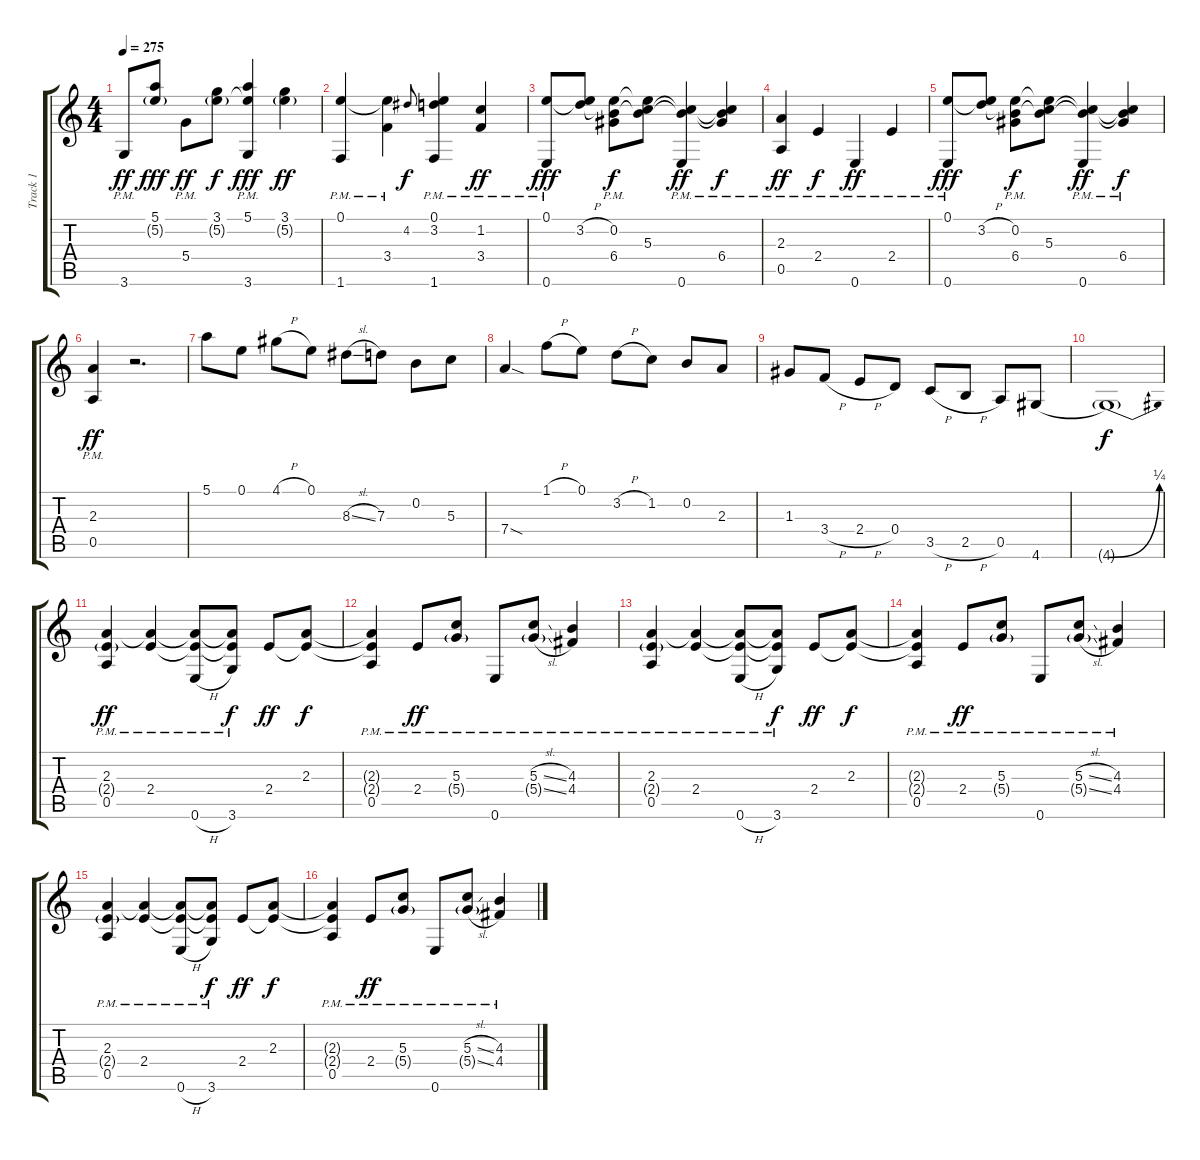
\track ("Track 1" "Track 1") {instrument acousticguitarsteel}
\staff {score tabs}
\tuning (E4 B3 G3 D3 A2 E2) {hide}
\ts (4 4)
\tempo 275
\clef g2
\ks c
3.6{pm}.8{dy ff} (5.1 5.2{g}).8{dy fff} 5.4{pm}.8{dy ff} (3.1 5.2{g}).8{dy f} (5.1 5.2{t} 3.6{pm}).4{dy fff} (3.1 5.2{g}).4{dy ff} |
(0.1 1.6{pm}).4 (0.1{t} 3.4{pm}).4 4.2.8{gr onbeat dy f} (0.1 3.2 1.6{pm}).4 (1.2 3.4{pm}).4{dy ff} |
(0.1 0.6{pm}).8{dy fff} (0.1{t} 3.2{h}).8 (0.1{t} 0.2 6.4{pm}).8{dy f} (0.1{t} 0.2{t} 5.3).8 (0.2{t} 5.3{t} 0.6{pm}).4{dy ff} (0.2{t} 5.3{t} 6.4{pm}).4{dy f} |
(2.3 0.5{pm}).4{dy ff} 2.4{pm}.4{dy f} 0.6{pm}.4{dy ff} 2.4{pm}.4 |
(0.1 0.6{pm}).8{dy fff} (0.1{t} 3.2{h}).8 (0.1{t} 0.2 6.4{pm}).8{dy f} (0.1{t} 0.2{t} 5.3).8 (0.2{t} 5.3{t} 0.6{pm}).4{dy ff} (0.2{t} 5.3{t} 6.4{pm}).4{dy f} |
(2.3 0.5{pm}).4{dy ff} r.2{d} |
5.1.8 0.1.8 4.1{h}.8 0.1.8 8.3{sl}.8 7.3.8 0.2.8 5.3.8 |
7.4{sod}.4 1.1{h}.8 0.1.8 3.2{h}.8 1.2.8 0.2.8 2.3.8 |
1.3.8 3.4{h}.8 2.4{h}.8 0.4.8 3.5{h}.8 2.5{h}.8 0.5.8 4.6{be (hold 0 0 60 0)}.8 |
4.6{be (bend 0 0 60 1) t}.1{dy f} |
(2.3 2.4{g pm} 0.5{pm}).4{dy ff} (2.3{t} 2.4{pm}).4 (2.3{t} 2.4{pm t} 0.6{h}).8 (2.3{t} 2.4{pm t} 3.6).8{dy f} 2.4.8{dy ff} (2.3 2.4{t}).8{dy f} |
(2.3{t} 2.4{t} 0.5{pm}).4 2.4{pm}.8{dy ff} (5.3 5.4{g pm}).8 0.6{pm}.8 (5.3{sl} 5.4{sl g pm}).8 (4.3 4.4{pm}).4 |
(2.3 2.4{g pm} 0.5{pm}).4 (2.3{t} 2.4{pm}).4 (2.3{t} 2.4{pm t} 0.6{h}).8 (2.3{t} 2.4{pm t} 3.6).8{dy f} 2.4.8{dy ff} (2.3 2.4{t}).8{dy f} |
(2.3{t} 2.4{t} 0.5{pm}).4 2.4{pm}.8{dy ff} (5.3 5.4{g pm}).8 0.6{pm}.8 (5.3{sl} 5.4{sl g pm}).8 (4.3 4.4{pm}).4 |
(2.3 2.4{g pm} 0.5{pm}).4 (2.3{t} 2.4{pm}).4 (2.3{t} 2.4{pm t} 0.6{h}).8 (2.3{t} 2.4{pm t} 3.6).8{dy f} 2.4.8{dy ff} (2.3 2.4{t}).8{dy f} |
(2.3{t} 2.4{t} 0.5{pm}).4 2.4{pm}.8{dy ff} (5.3 5.4{g pm}).8 0.6{pm}.8 (5.3{sl} 5.4{sl g pm}).8 (4.3 4.4{pm}).4
